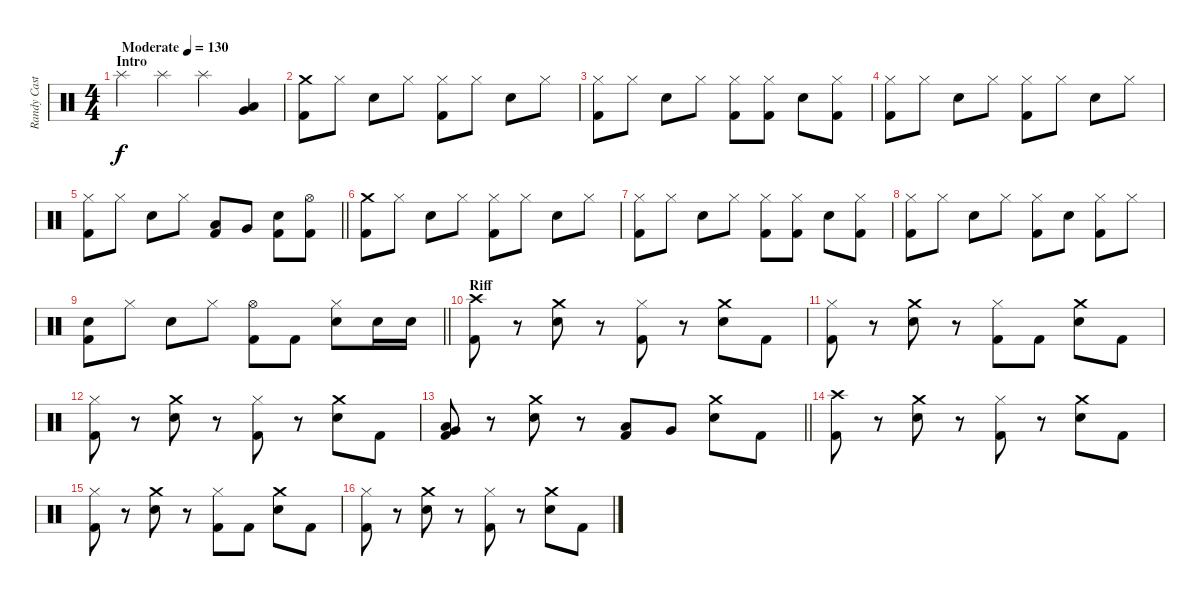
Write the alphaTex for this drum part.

\track ("Randy Castillo" "Randy Cast") {instrument percussion}
\staff {score}
\articulation defaults
\ts (4 4)
\section ("" "Intro")
\tempo (130 "Moderate")
\clef neutral
\ks c "Splash (hit)".4{dy f} "Splash (hit)".4 "Splash (hit)".4
("Very Low Tom (hit)" "Low Floor Tom (hit)").4 |
("Crash medium (hit)" "Kick (hit) 2").8 "Hi-Hat (closed)".8 "Snare (hit) 2".8 "Hi-Hat (closed)".8 ("Hi-Hat (closed)" "Kick (hit) 2").8 "Hi-Hat (closed)".8 "Snare (hit) 2".8 "Hi-Hat (closed)".8 |
("Hi-Hat (closed)" "Kick (hit) 2").8 "Hi-Hat (closed)".8 "Snare (hit) 2".8 "Hi-Hat (closed)".8 ("Hi-Hat (closed)" "Kick (hit) 2").8 ("Hi-Hat (closed)" "Kick (hit) 2").8 "Snare (hit) 2".8 ("Hi-Hat (closed)" "Kick (hit) 2").8 |
("Hi-Hat (closed)" "Kick (hit) 2").8 "Hi-Hat (closed)".8 "Snare (hit) 2".8 "Hi-Hat (closed)".8 ("Hi-Hat (closed)" "Kick (hit) 2").8 "Hi-Hat (closed)".8 "Snare (hit) 2".8 "Hi-Hat (closed)".8 |
\barLineRight lightlight
("Hi-Hat (closed)" "Kick (hit) 2").8 "Hi-Hat (closed)".8 "Snare (hit) 2".8 "Hi-Hat (closed)".8 ("Low Floor Tom (hit)" "Kick (hit) 2").8 "Very Low Tom (hit)".8 ("Snare (hit) 2" "Kick (hit) 2").8 ("Hi-Hat (open)" "Kick (hit) 2").8 |
\section ("" "")
("Crash medium (hit)" "Kick (hit) 2").8 "Hi-Hat (closed)".8 "Snare (hit) 2".8 "Hi-Hat (closed)".8 ("Hi-Hat (closed)" "Kick (hit) 2").8 "Hi-Hat (closed)".8 "Snare (hit) 2".8 "Hi-Hat (closed)".8 |
("Hi-Hat (closed)" "Kick (hit) 2").8 "Hi-Hat (closed)".8 "Snare (hit) 2".8 "Hi-Hat (closed)".8 ("Hi-Hat (closed)" "Kick (hit) 2").8 ("Hi-Hat (closed)" "Kick (hit) 2").8 "Snare (hit) 2".8 ("Hi-Hat (closed)" "Kick (hit) 2").8 |
("Hi-Hat (closed)" "Kick (hit) 2").8 "Hi-Hat (closed)".8 "Snare (hit) 2".8 "Hi-Hat (closed)".8 ("Hi-Hat (closed)" "Kick (hit) 2").8 "Snare (hit) 2".8 ("Hi-Hat (closed)" "Kick (hit) 2").8 "Hi-Hat (closed)".8 |
\barLineRight lightlight
("Snare (hit) 2" "Kick (hit) 2").8 "Hi-Hat (closed)".8 "Snare (hit) 2".8 "Hi-Hat (closed)".8 ("Hi-Hat (open)" "Kick (hit) 2").8 "Kick (hit) 2".8 ("Hi-Hat (closed)" "Snare (hit) 2").8 "Snare (hit) 2".16 "Snare (hit) 2".16 |
\section ("" "Riff")
("Crash high (hit)" "Kick (hit) 2").8 r.8 ("Crash medium (hit)" "Snare (hit) 2").8 r.8 ("Hi-Hat (closed)" "Kick (hit) 2").8 r.8 ("Crash medium (hit)" "Snare (hit) 2").8 "Kick (hit) 2".8 |
("Hi-Hat (closed)" "Kick (hit) 2").8 r.8 ("Crash medium (hit)" "Snare (hit) 2").8 r.8 ("Hi-Hat (closed)" "Kick (hit) 2").8 "Kick (hit) 2".8 ("Crash medium (hit)" "Snare (hit) 2").8 "Kick (hit) 2".8 |
("Hi-Hat (closed)" "Kick (hit) 2").8 r.8 ("Crash medium (hit)" "Snare (hit) 2").8 r.8 ("Hi-Hat (closed)" "Kick (hit) 2").8 r.8 ("Crash medium (hit)" "Snare (hit) 2").8 "Kick (hit) 2".8 |
\barLineRight lightlight
("Low Floor Tom (hit)" "Very Low Tom (hit)" "Kick (hit) 2").8 r.8 ("Crash medium (hit)" "Snare (hit) 2").8 r.8 ("Low Floor Tom (hit)" "Kick (hit) 2").8 "Very Low Tom (hit)".8 ("Crash medium (hit)" "Snare (hit) 2").8 "Kick (hit) 2".8 |
\section ("" "")
("Crash high (hit)" "Kick (hit) 2").8 r.8 ("Crash medium (hit)" "Snare (hit) 2").8 r.8 ("Hi-Hat (closed)" "Kick (hit) 2").8 r.8 ("Crash medium (hit)" "Snare (hit) 2").8 "Kick (hit) 2".8 |
("Hi-Hat (closed)" "Kick (hit) 2").8 r.8 ("Crash medium (hit)" "Snare (hit) 2").8 r.8 ("Hi-Hat (closed)" "Kick (hit) 2").8 "Kick (hit) 2".8 ("Crash medium (hit)" "Snare (hit) 2").8 "Kick (hit) 2".8 |
("Hi-Hat (closed)" "Kick (hit) 2").8 r.8 ("Crash medium (hit)" "Snare (hit) 2").8 r.8 ("Hi-Hat (closed)" "Kick (hit) 2").8 r.8 ("Crash medium (hit)" "Snare (hit) 2").8 "Kick (hit) 2".8
